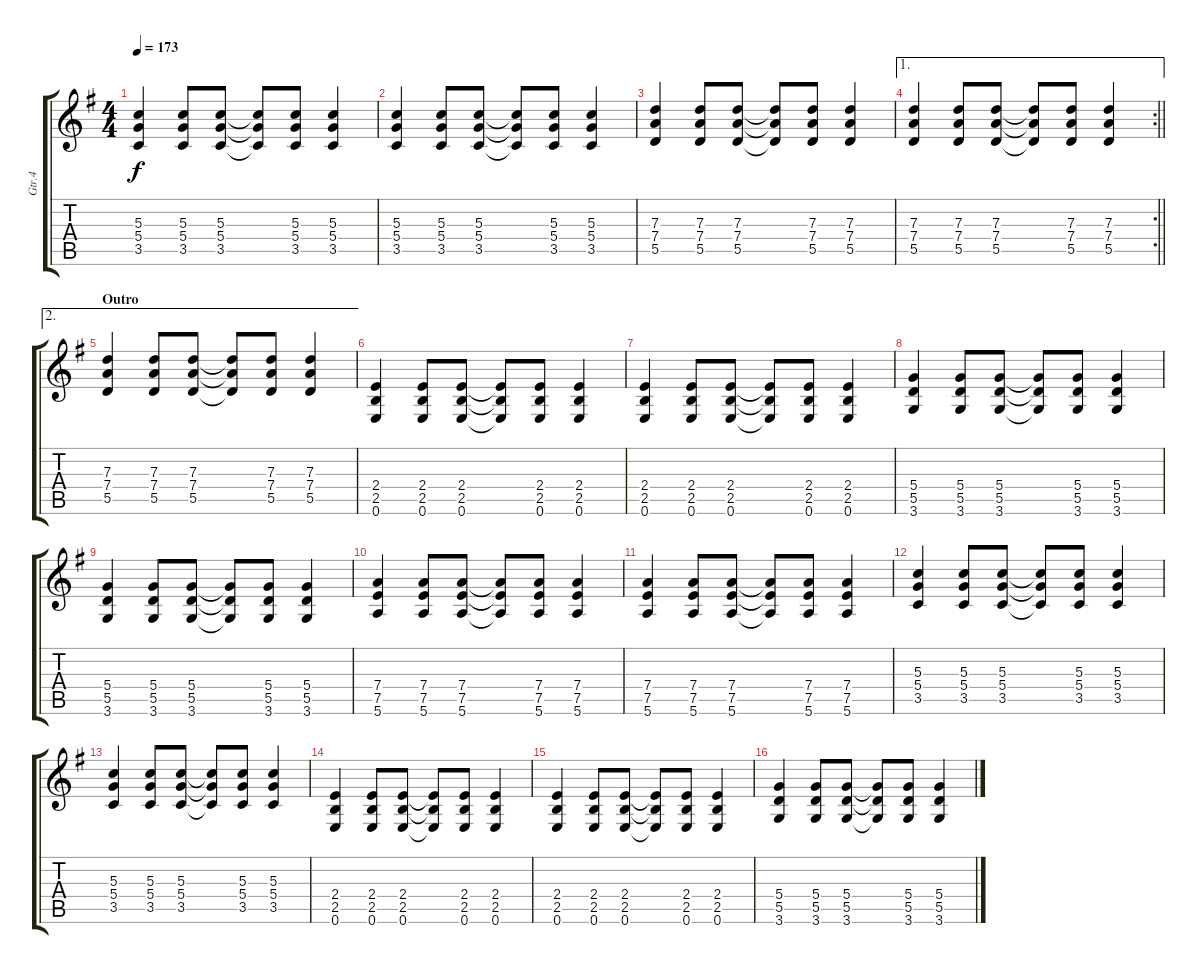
\track ("Gtr.4" "Gtr.4") {instrument electricguitarclean}
\staff {score tabs}
\tuning (E4 B3 G3 D3 A2 E2) {hide}
\ts (4 4)
\tempo 173
\clef g2
\ks g
(5.3 5.4 3.5).4{dy f} (5.3 5.4 3.5).8 (5.3 5.4 3.5).8 (5.3{t} 5.4{t} 3.5{t}).8 (5.3 5.4 3.5).8 (5.3 5.4 3.5).4 |
(5.3 5.4 3.5).4 (5.3 5.4 3.5).8 (5.3 5.4 3.5).8 (5.3{t} 5.4{t} 3.5{t}).8 (5.3 5.4 3.5).8 (5.3 5.4 3.5).4 |
(7.3 7.4 5.5).4 (7.3 7.4 5.5).8 (7.3 7.4 5.5).8 (7.3{t} 7.4{t} 5.5{t}).8 (7.3 7.4 5.5).8 (7.3 7.4 5.5).4 |
\ae 1
\rc 2
\barLineRight lightlight
(7.3 7.4 5.5).4 (7.3 7.4 5.5).8 (7.3 7.4 5.5).8 (7.3{t} 7.4{t} 5.5{t}).8 (7.3 7.4 5.5).8 (7.3 7.4 5.5).4 |
\ae 2
\section ("" "Outro")
(7.3 7.4 5.5).4 (7.3 7.4 5.5).8 (7.3 7.4 5.5).8 (7.3{t} 7.4{t} 5.5{t}).8 (7.3 7.4 5.5).8 (7.3 7.4 5.5).4 |
(2.4 2.5 0.6).4 (2.4 2.5 0.6).8 (2.4 2.5 0.6).8 (2.4{t} 2.5{t} 0.6{t}).8 (2.4 2.5 0.6).8 (2.4 2.5 0.6).4 |
(2.4 2.5 0.6).4 (2.4 2.5 0.6).8 (2.4 2.5 0.6).8 (2.4{t} 2.5{t} 0.6{t}).8 (2.4 2.5 0.6).8 (2.4 2.5 0.6).4 |
(5.4 5.5 3.6).4 (5.4 5.5 3.6).8 (5.4 5.5 3.6).8 (5.4{t} 5.5{t} 3.6{t}).8 (5.4 5.5 3.6).8 (5.4 5.5 3.6).4 |
(5.4 5.5 3.6).4 (5.4 5.5 3.6).8 (5.4 5.5 3.6).8 (5.4{t} 5.5{t} 3.6{t}).8 (5.4 5.5 3.6).8 (5.4 5.5 3.6).4 |
(7.4 7.5 5.6).4 (7.4 7.5 5.6).8 (7.4 7.5 5.6).8 (7.4{t} 7.5{t} 5.6{t}).8 (7.4 7.5 5.6).8 (7.4 7.5 5.6).4 |
(7.4 7.5 5.6).4 (7.4 7.5 5.6).8 (7.4 7.5 5.6).8 (7.4{t} 7.5{t} 5.6{t}).8 (7.4 7.5 5.6).8 (7.4 7.5 5.6).4 |
(5.3 5.4 3.5).4 (5.3 5.4 3.5).8 (5.3 5.4 3.5).8 (5.3{t} 5.4{t} 3.5{t}).8 (5.3 5.4 3.5).8 (5.3 5.4 3.5).4 |
(5.3 5.4 3.5).4 (5.3 5.4 3.5).8 (5.3 5.4 3.5).8 (5.3{t} 5.4{t} 3.5{t}).8 (5.3 5.4 3.5).8 (5.3 5.4 3.5).4 |
(2.4 2.5 0.6).4 (2.4 2.5 0.6).8 (2.4 2.5 0.6).8 (2.4{t} 2.5{t} 0.6{t}).8 (2.4 2.5 0.6).8 (2.4 2.5 0.6).4 |
(2.4 2.5 0.6).4 (2.4 2.5 0.6).8 (2.4 2.5 0.6).8 (2.4{t} 2.5{t} 0.6{t}).8 (2.4 2.5 0.6).8 (2.4 2.5 0.6).4 |
(5.4 5.5 3.6).4 (5.4 5.5 3.6).8 (5.4 5.5 3.6).8 (5.4{t} 5.5{t} 3.6{t}).8 (5.4 5.5 3.6).8 (5.4 5.5 3.6).4
